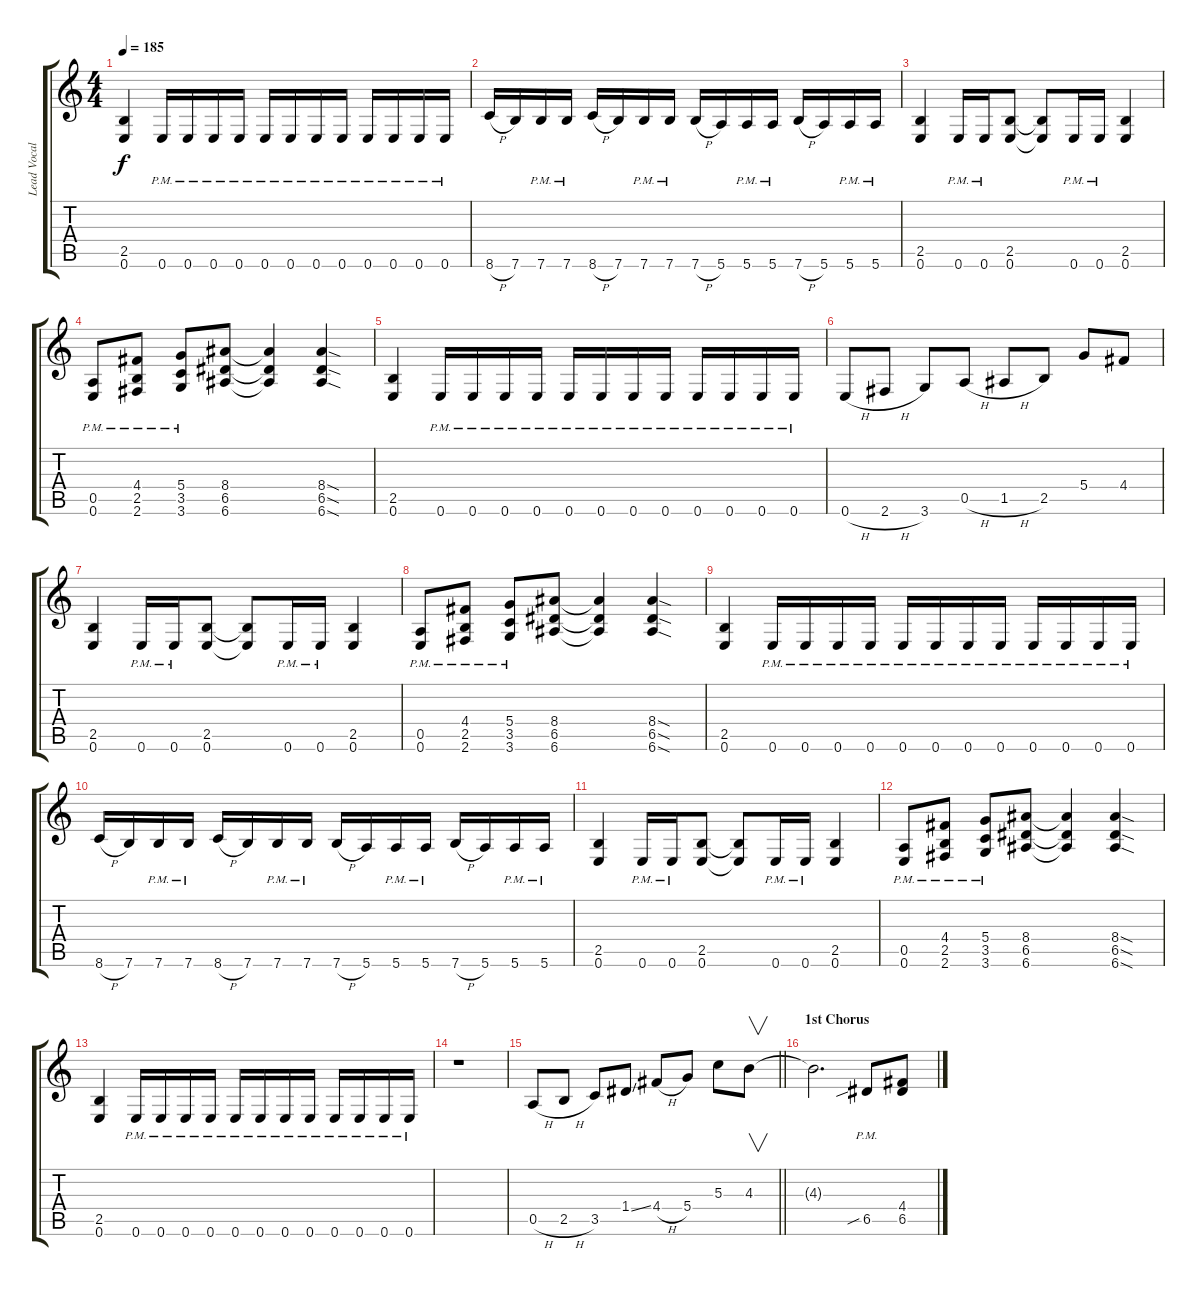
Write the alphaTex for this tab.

\track ("Lead Vocals , Guitar - Matt Heafy" "Lead Vocal") {instrument distortionguitar}
\staff {score tabs}
\tuning (E4 B3 G3 D3 A2 E2) {hide}
\ts (4 4)
\tempo 185
\clef g2
\ks c
(2.5 0.6).4{dy f} 0.6{pm}.16 0.6{pm}.16 0.6{pm}.16 0.6{pm}.16 0.6{pm}.16 0.6{pm}.16 0.6{pm}.16 0.6{pm}.16 0.6{pm}.16 0.6{pm}.16 0.6{pm}.16 0.6{pm}.16 |
8.6{h}.16 7.6.16 7.6{pm}.16 7.6{pm}.16 8.6{h}.16 7.6.16 7.6{pm}.16 7.6{pm}.16 7.6{h}.16 5.6.16 5.6{pm}.16 5.6{pm}.16 7.6{h}.16 5.6.16 5.6{pm}.16 5.6{pm}.16 |
(2.5 0.6).4 0.6{pm}.16 0.6{pm}.16 (2.5 0.6).8 (2.5{t} 0.6{t}).8 0.6{pm}.16 0.6{pm}.16 (2.5 0.6).4 |
(0.5{pm} 0.6{pm}).8 (4.4{pm} 2.5{pm} 2.6{pm}).8 (5.4{pm} 3.5{pm} 3.6{pm}).8 (8.4 6.5 6.6).8 (8.4{t} 6.5{t} 6.6{t}).4 (8.4{sod} 6.5{sod} 6.6{sod}).4 |
(2.5 0.6).4 0.6{pm}.16 0.6{pm}.16 0.6{pm}.16 0.6{pm}.16 0.6{pm}.16 0.6{pm}.16 0.6{pm}.16 0.6{pm}.16 0.6{pm}.16 0.6{pm}.16 0.6{pm}.16 0.6{pm}.16 |
0.6{h}.8 2.6{h}.8 3.6.8 0.5{h}.8 1.5{h}.8 2.5.8 5.4.8 4.4.8 |
(2.5 0.6).4 0.6{pm}.16 0.6{pm}.16 (2.5 0.6).8 (2.5{t} 0.6{t}).8 0.6{pm}.16 0.6{pm}.16 (2.5 0.6).4 |
(0.5{pm} 0.6{pm}).8 (4.4{pm} 2.5{pm} 2.6{pm}).8 (5.4{pm} 3.5{pm} 3.6{pm}).8 (8.4 6.5 6.6).8 (8.4{t} 6.5{t} 6.6{t}).4 (8.4{sod} 6.5{sod} 6.6{sod}).4 |
(2.5 0.6).4 0.6{pm}.16 0.6{pm}.16 0.6{pm}.16 0.6{pm}.16 0.6{pm}.16 0.6{pm}.16 0.6{pm}.16 0.6{pm}.16 0.6{pm}.16 0.6{pm}.16 0.6{pm}.16 0.6{pm}.16 |
8.6{h}.16 7.6.16 7.6{pm}.16 7.6{pm}.16 8.6{h}.16 7.6.16 7.6{pm}.16 7.6{pm}.16 7.6{h}.16 5.6.16 5.6{pm}.16 5.6{pm}.16 7.6{h}.16 5.6.16 5.6{pm}.16 5.6{pm}.16 |
(2.5 0.6).4 0.6{pm}.16 0.6{pm}.16 (2.5 0.6).8 (2.5{t} 0.6{t}).8 0.6{pm}.16 0.6{pm}.16 (2.5 0.6).4 |
(0.5{pm} 0.6{pm}).8 (4.4{pm} 2.5{pm} 2.6{pm}).8 (5.4{pm} 3.5{pm} 3.6{pm}).8 (8.4 6.5 6.6).8 (8.4{t} 6.5{t} 6.6{t}).4 (8.4{sod} 6.5{sod} 6.6{sod}).4 |
(2.5 0.6).4 0.6{pm}.16 0.6{pm}.16 0.6{pm}.16 0.6{pm}.16 0.6{pm}.16 0.6{pm}.16 0.6{pm}.16 0.6{pm}.16 0.6{pm}.16 0.6{pm}.16 0.6{pm}.16 0.6{pm}.16 |
r.1 |
\barLineRight lightlight
0.5{h}.8 2.5{h}.8 3.5.8 1.4{ss}.8 4.4{h}.8 5.4.8 5.3.8 4.3.8{v} |
\section ("" "1st Chorus")
4.3{t}.2{d} 6.5{sib pm}.8 (4.4 6.5).8
